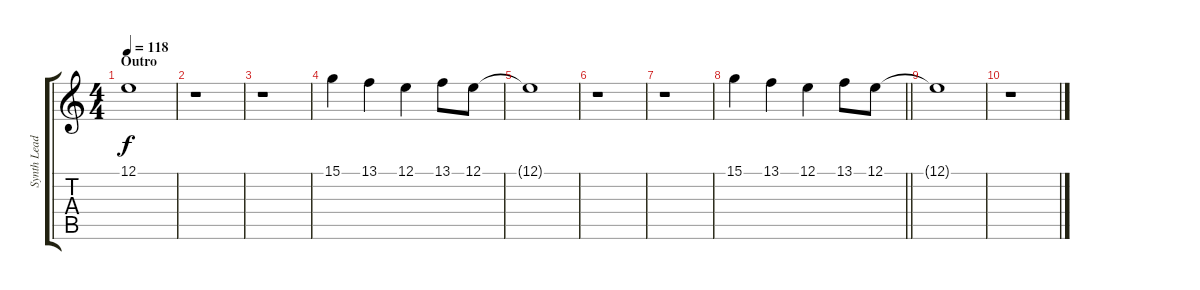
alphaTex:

\track ("Synth Lead" "Synth Lead") {instrument stringensemble1}
\staff {score tabs}
\tuning (E4 B3 G3 D3 A2 E2) {hide}
\ts (4 4)
\section ("" "Outro")
\tempo 118
\clef g2
\ks c
12.1{t}.1{dy f volume 4} |
r.1 |
r.1{volume 11} |
15.1.4 13.1.4 12.1.4 13.1.8 12.1.8 |
12.1{t}.1{volume 4} |
r.1 |
r.1{volume 11} |
\barLineRight lightlight
15.1.4 13.1.4 12.1.4 13.1.8 12.1.8 |
12.1{t}.1{volume 4} |
r.1
